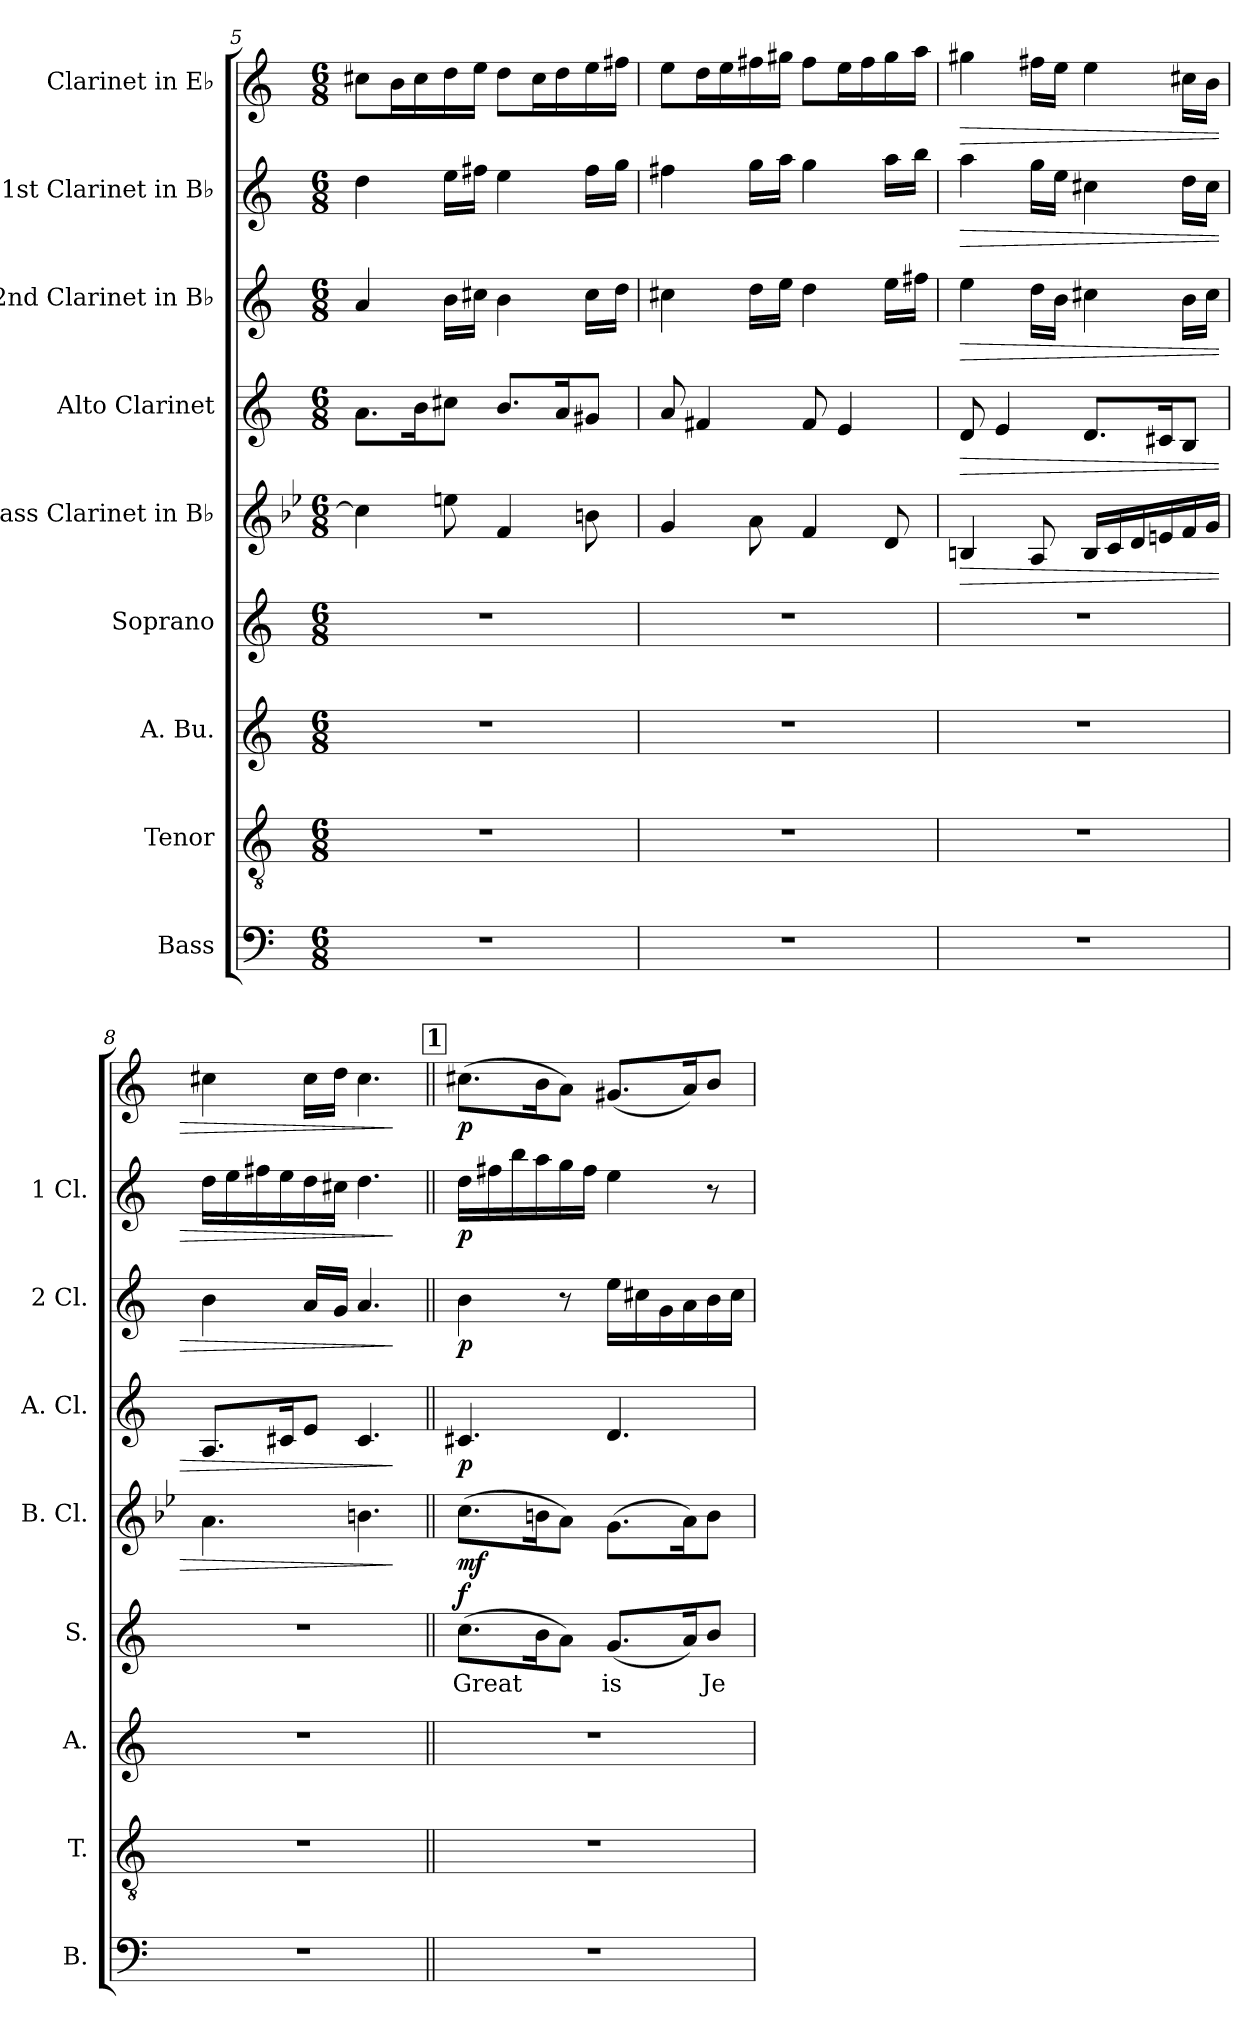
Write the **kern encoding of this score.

**kern	**kern	**kern	**kern	**text	**dynam	**kern	**dynam	**kern	**dynam	**kern	**dynam	**kern	**dynam	**kern	**dynam
*part9	*part8	*part7	*part6	*part6	*part6	*part5	*part5	*part4	*part4	*part3	*part3	*part2	*part2	*part1	*part1
*staff9	*staff8	*staff7	*staff6	*staff6	*staff6	*staff5	*staff5	*staff4	*staff4	*staff3	*staff3	*staff2	*staff2	*staff1	*staff1
*I"Bass	*I"Tenor	*I"A. Bu.	*I"Soprano	*	*	*I"Bass Clarinet in B♭	*	*I"Alto Clarinet	*	*I"2nd Clarinet in B♭	*	*I"1st Clarinet in B♭	*	*I"Clarinet in E♭	*
*I'B.	*I'T.	*I'A.	*I'S.	*	*	*I'B. Cl.	*	*I'A. Cl.	*	*I'2 Cl.	*	*I'1 Cl.	*	*	*
*clefF4	*clefGv2	*clefG2	*clefG2	*	*	*clefG2	*	*clefG2	*	*clefG2	*	*clefG2	*	*clefG2	*
*	*	*	*	*	*	*ITrd8c14	*	*ITrd1c2	*	*ITrd1c2	*	*ITrd1c2	*	*ITrd1c2	*
*k[]	*k[]	*k[]	*k[]	*	*	*k[b-e-]	*	*k[b-e-]	*	*k[b-e-]	*	*k[b-e-]	*	*k[b-e-]	*
*M6/8	*M6/8	*M6/8	*M6/8	*	*	*M6/8	*	*M6/8	*	*M6/8	*	*M6/8	*	*M6/8	*
=5	=5	=5	=5	=5	=5	=5	=5	=5	=5	=5	=5	=5	=5	=5	=5
2.r	2.r	2.r	2.r	.	.	4c\]	.	8.g\L	.	4g/	.	4cc\	.	8bn\L	.
.	.	.	.	.	.	.	.	.	.	.	.	.	.	16a\L	.
.	.	.	.	.	.	.	.	16a\K	.	.	.	.	.	16b\	.
.	.	.	.	.	.	8en\	.	8bn\J	.	16a\LL	.	16dd\LL	.	16cc\	.
.	.	.	.	.	.	.	.	.	.	16bn\JJ	.	16een\JJ	.	16dd\JJ	.
.	.	.	.	.	.	4F/	.	8.a/L	.	4a\	.	4dd\	.	8cc\L	.
.	.	.	.	.	.	.	.	.	.	.	.	.	.	16b\L	.
.	.	.	.	.	.	.	.	16g/K	.	.	.	.	.	16cc\	.
.	.	.	.	.	.	8Bn\	.	8f#X/J	.	16b\LL	.	16ee\LL	.	16dd\	.
.	.	.	.	.	.	.	.	.	.	16cc\JJ	.	16ff\JJ	.	16een\JJ	.
!!LO:PB:g=z
=6	=6	=6	=6	=6	=6	=6	=6	=6	=6	=6	=6	=6	=6	=6	=6
2.r	2.r	2.r	2.r	.	.	4G/	.	8g/	.	4bn\	.	4een\	.	8dd\L	.
.	.	.	.	.	.	.	.	4en/	.	.	.	.	.	16cc\L	.
.	.	.	.	.	.	.	.	.	.	.	.	.	.	16dd\	.
.	.	.	.	.	.	8A\	.	.	.	16cc\LL	.	16ff\LL	.	16een\	.
.	.	.	.	.	.	.	.	.	.	16dd\JJ	.	16gg\JJ	.	16ff#X\JJ	.
.	.	.	.	.	.	4F/	.	8e/	.	4cc\	.	4ff\	.	8ee\L	.
.	.	.	.	.	.	.	.	4d/	.	.	.	.	.	16dd\L	.
.	.	.	.	.	.	.	.	.	.	.	.	.	.	16ee\	.
.	.	.	.	.	.	8D/	.	.	.	16dd\LL	.	16gg\LL	.	16ff#\	.
.	.	.	.	.	.	.	.	.	.	16een\JJ	.	16aa\JJ	.	16gg\JJ	.
=7	=7	=7	=7	=7	=7	=7	=7	=7	=7	=7	=7	=7	=7	=7	=7
!	!	!	!	!	!	!	!LO:HP:b	!	!LO:HP:b	!	!LO:HP:b	!	!LO:HP:b	!	!LO:HP:b
2.r	2.r	2.r	2.r	.	.	4BBn/	>	8c/	>	4dd\	>	4gg\	>	4ff#X\	>
.	.	.	.	.	.	.	.	4d/	.	.	.	.	.	.	.
.	.	.	.	.	.	8AA/	.	.	.	16cc\LL	.	16ff\LL	.	16een\LL	.
.	.	.	.	.	.	.	.	.	.	16a\JJ	.	16dd\JJ	.	16dd\JJ	.
.	.	.	.	.	.	16BB/LL	.	8.c/L	.	4bn\	.	4bn\	.	4dd\	.
.	.	.	.	.	.	16C/	.	.	.	.	.	.	.	.	.
.	.	.	.	.	.	16D/	.	.	.	.	.	.	.	.	.
.	.	.	.	.	.	16En/	.	16Bn/K	.	.	.	.	.	.	.
.	.	.	.	.	.	16F/	.	8A/J	.	16a\LL	.	16cc\LL	.	16bn\LL	.
.	.	.	.	.	.	16G/JJ	.	.	.	16b\JJ	.	16b\JJ	.	16a\JJ	.
=8	=8	=8	=8	=8	=8	=8	=8	=8	=8	=8	=8	=8	=8	=8	=8
2.r	2.r	2.r	2.r	.	.	4.A\	.	8.G/L	.	4a\	.	16cc\LL	.	4bn\	.
.	.	.	.	.	.	.	.	.	.	.	.	16dd\	.	.	.
.	.	.	.	.	.	.	.	.	.	.	.	16een\	.	.	.
.	.	.	.	.	.	.	.	16Bn/K	.	.	.	16dd\	.	.	.
.	.	.	.	.	.	.	.	8d/J	.	16g/LL	.	16cc\	.	16b\LL	.
.	.	.	.	.	.	.	.	.	.	16f/JJ	.	16bn\JJ	.	16cc\JJ	.
.	.	.	.	.	.	4.Bn\	.	4.B/	.	4.g/	.	4.cc\	.	4.b\	.
.	.	.	.	.	.	.	]	.	]	.	]	.	]	.	]
!!LO:PB:g=z
!!LO:REH:place=s1:a:B:fs=14:t=1
=9||	=9||	=9||	=9||	=9||	=9||	=9||	=9||	=9||	=9||	=9||	=9||	=9||	=9||	=9||	=9||
!	!	!	!	!LO:LY:b	!LO:DY:b	!	!LO:DY:b	!	!LO:DY:b	!	!LO:DY:b	!	!LO:DY:b	!	!LO:DY:b
2.r	2.r	2.r	(8.cc\L	Great	f	(8.c\L	mf	4.Bn/	p	4a\	p	16cc\LL	p	(8.bn\L	p
.	.	.	.	.	.	.	.	.	.	.	.	16een\	.	.	.
.	.	.	.	.	.	.	.	.	.	.	.	16aa\	.	.	.
.	.	.	16b\K	.	.	16Bn\K	.	.	.	.	.	16gg\	.	16a\K	.
.	.	.	8a\J)	.	.	8A\J)	.	.	.	8r	.	16ff\	.	8g\J)	.
.	.	.	.	.	.	.	.	.	.	.	.	16ee\JJ	.	.	.
!	!	!	!	!LO:LY:b	!	!	!	!	!	!	!	!	!	!	!
.	.	.	(8.g/L	is	.	(8.G\L	.	4.c/	.	16dd\LL	.	4dd\	.	(8.f#X/L	.
.	.	.	.	.	.	.	.	.	.	16bn\	.	.	.	.	.
.	.	.	.	.	.	.	.	.	.	16f\	.	.	.	.	.
.	.	.	16a/K)	.	.	16A\K)	.	.	.	16g\	.	.	.	16g/K)	.
!	!	!	!	!LO:LY:b	!	!	!	!	!	!	!	!	!	!	!
.	.	.	8b/J	Je-	.	8B\J	.	.	.	16a\	.	8r	.	8a/J	.
.	.	.	.	.	.	.	.	.	.	16b\JJ	.	.	.	.	.
=	=	=	=	=	=	=	=	=	=	=	=	=	=	=	=
*-	*-	*-	*-	*-	*-	*-	*-	*-	*-	*-	*-	*-	*-	*-	*-
